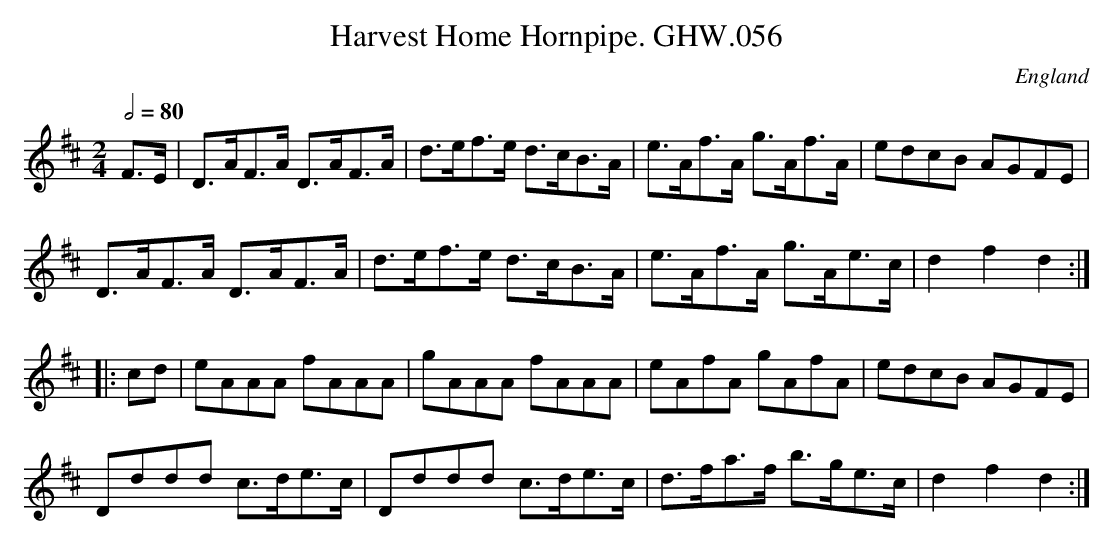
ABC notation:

X:1
T:Harvest Home Hornpipe. GHW.056
L:1/8
M:2/4
O:England
Q:1/2=80
K:D
F>E|D>AF>A D>AF>A|d>ef>e d>cB>A|e>Af>A g>Af>A|edcB AGFE|!
D>AF>A D>AF>A|d>ef>e d>cB>A|e>Af>A g>Ae>c|d2f2d2:|!
|:cd|eAAA fAAA|gAAA fAAA|eAfA gAfA|edcB AGFE|!
Dddd c>de>c|Dddd c>de>c|d>fa>f b>ge>c|d2f2d2:|
